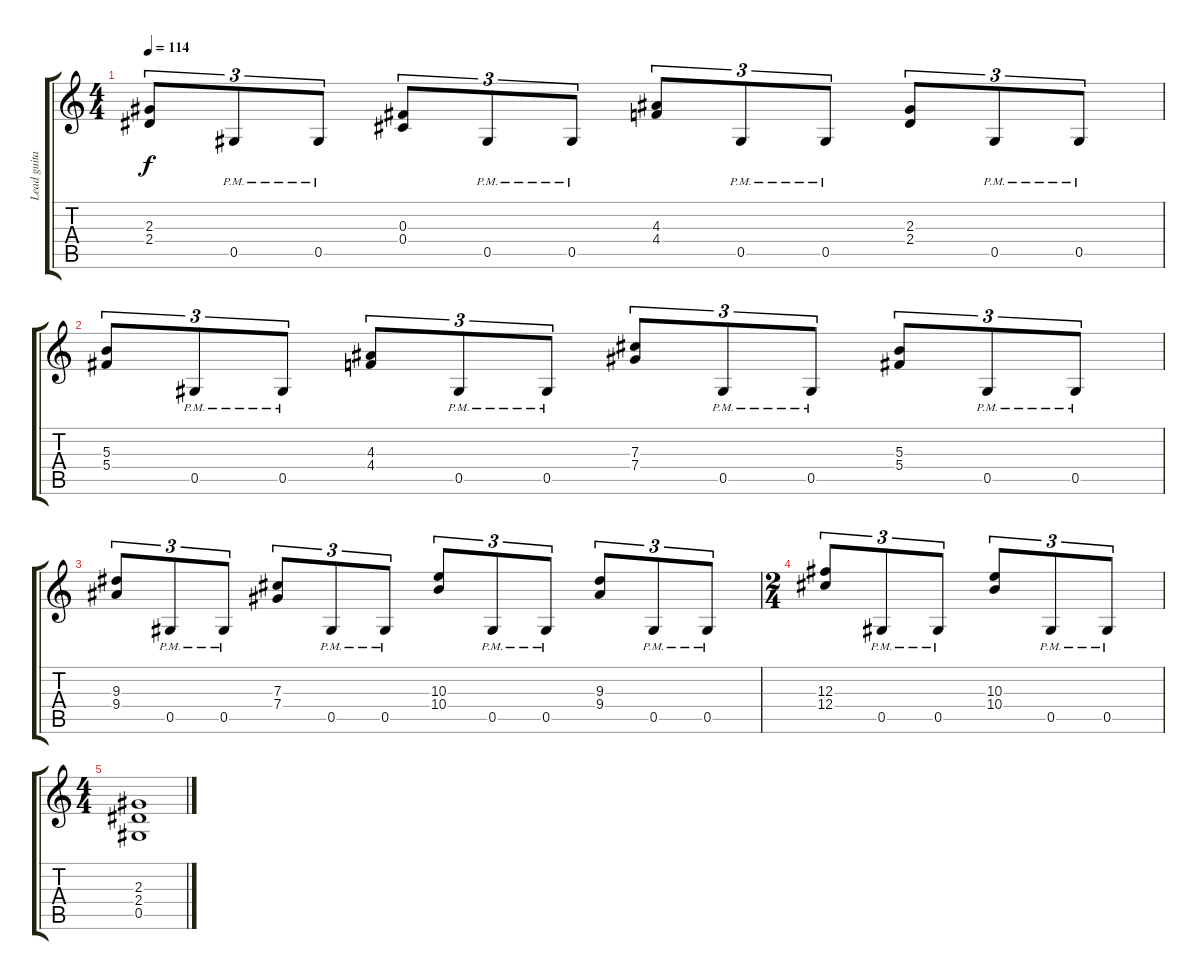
\track ("Lead guitar" "Lead guita") {instrument distortionguitar}
\staff {score tabs}
\tuning (Eb4 Bb3 Gb3 Db3 Ab2 Eb2) {hide}
\ts (4 4)
\tempo 114
\clef g2
\ks aminor
(2.3 2.4).8{tu (3 2) dy f} 0.5{pm}.8{tu (3 2)} 0.5{pm}.8{tu (3 2)} (0.3 0.4).8{tu (3 2)} 0.5{pm}.8{tu (3 2)} 0.5{pm}.8{tu (3 2)} (4.3 4.4).8{tu (3 2)} 0.5{pm}.8{tu (3 2)} 0.5{pm}.8{tu (3 2)} (2.3 2.4).8{tu (3 2)} 0.5{pm}.8{tu (3 2)} 0.5{pm}.8{tu (3 2)} |
(5.3 5.4).8{tu (3 2)} 0.5{pm}.8{tu (3 2)} 0.5{pm}.8{tu (3 2)} (4.3 4.4).8{tu (3 2)} 0.5{pm}.8{tu (3 2)} 0.5{pm}.8{tu (3 2)} (7.3 7.4).8{tu (3 2)} 0.5{pm}.8{tu (3 2)} 0.5{pm}.8{tu (3 2)} (5.3 5.4).8{tu (3 2)} 0.5{pm}.8{tu (3 2)} 0.5{pm}.8{tu (3 2)} |
(9.3 9.4).8{tu (3 2)} 0.5{pm}.8{tu (3 2)} 0.5{pm}.8{tu (3 2)} (7.3 7.4).8{tu (3 2)} 0.5{pm}.8{tu (3 2)} 0.5{pm}.8{tu (3 2)} (10.3 10.4).8{tu (3 2)} 0.5{pm}.8{tu (3 2)} 0.5{pm}.8{tu (3 2)} (9.3 9.4).8{tu (3 2)} 0.5{pm}.8{tu (3 2)} 0.5{pm}.8{tu (3 2)} |
\ts (2 4)
(12.3 12.4).8{tu (3 2)} 0.5{pm}.8{tu (3 2)} 0.5{pm}.8{tu (3 2)} (10.3 10.4).8{tu (3 2)} 0.5{pm}.8{tu (3 2)} 0.5{pm}.8{tu (3 2)} |
\ts (4 4)
(2.3 2.4 0.5).1
